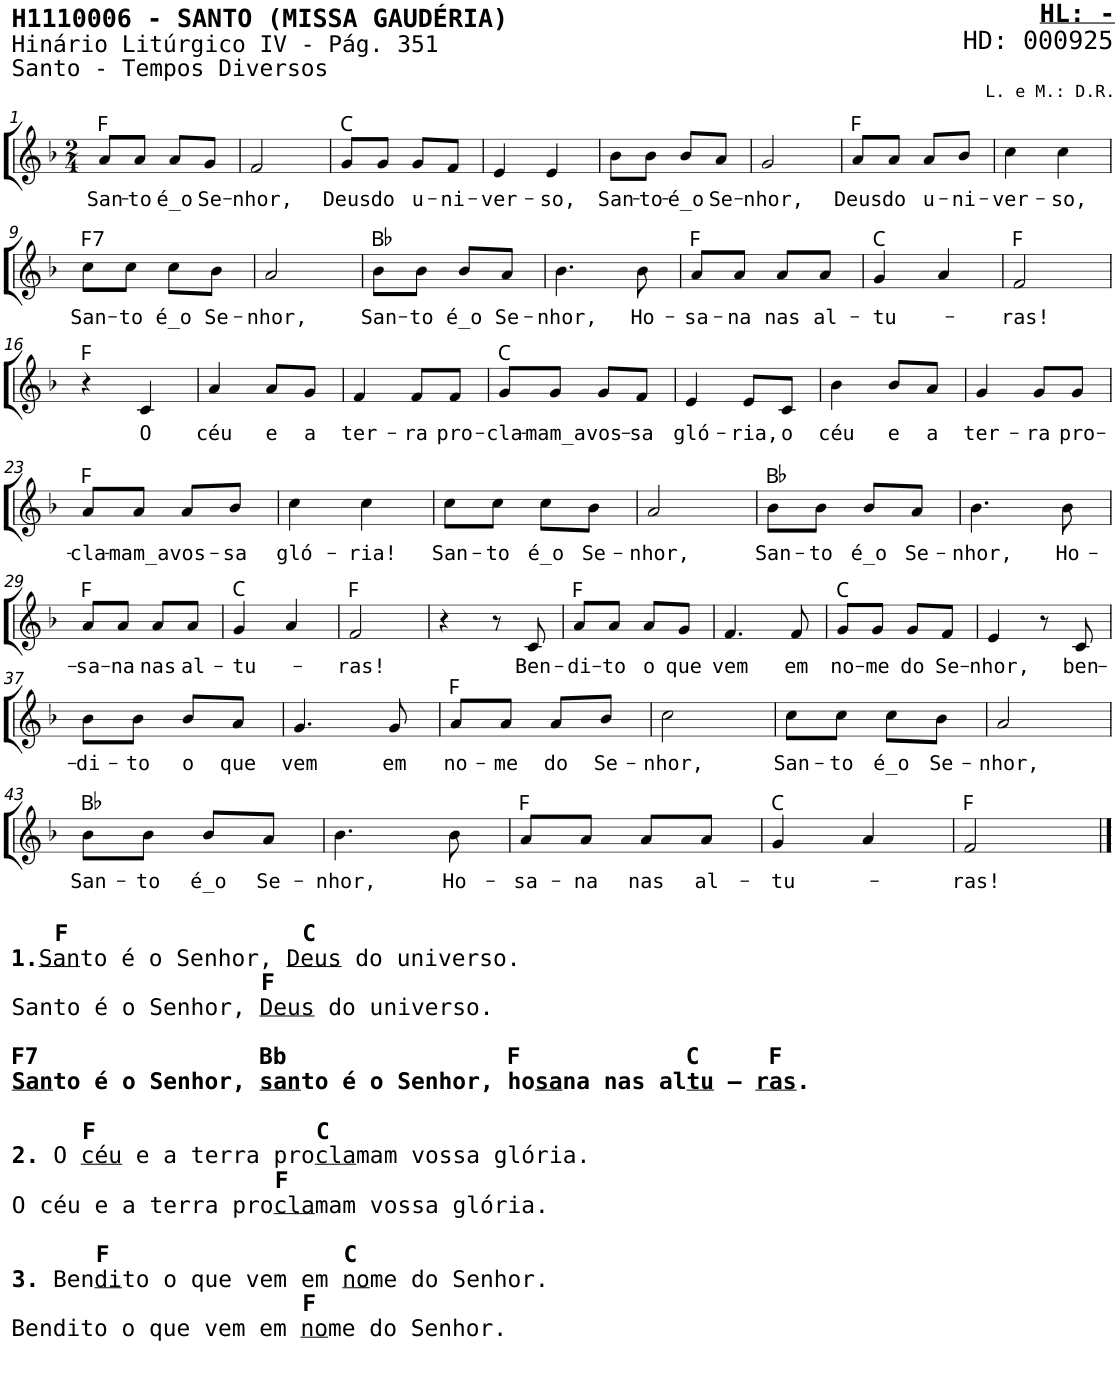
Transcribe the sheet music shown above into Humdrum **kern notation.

**kern	**text	**harte
*part1	*part1	*part1
*staff1	*staff1	*
*I"Voz	*	*
*I'V	*	*
*stria5	*	*
*clefG2	*	*
*k[b-]	*	*
*M2/4	*	*
=1	=1	=1
!	!LO:LY:b	!
8a/L	San-	F:maj
!	!LO:LY:b	!
8a/J	-to	.
!	!LO:LY:b	!
8a/L	é_o	.
!	!LO:LY:b	!
8g/J	Se-	.
=2	=2	=2
!	!LO:LY:b	!
2f/	-nhor,	.
=3	=3	=3
!	!LO:LY:b	!
8g/L	Deus	C:maj
!	!LO:LY:b	!
8g/J	do	.
!	!LO:LY:b	!
8g/L	u-	.
!	!LO:LY:b	!
8f/J	-ni-	.
=4	=4	=4
!	!LO:LY:b	!
4e/	-ver-	.
!	!LO:LY:b	!
4e/	-so,	.
=5	=5	=5
!	!LO:LY:b	!
8b-\L	San-	.
!	!LO:LY:b	!
8b-\J	-to-	.
!	!LO:LY:b	!
8b-/L	é_o	.
!	!LO:LY:b	!
8a/J	Se-	.
=6	=6	=6
!	!LO:LY:b	!
2g/	-nhor,	.
=7	=7	=7
!	!LO:LY:b	!
8a/L	Deus	F:maj
!	!LO:LY:b	!
8a/J	do	.
!	!LO:LY:b	!
8a/L	u-	.
!	!LO:LY:b	!
8b-/J	-ni-	.
=8	=8	=8
!	!LO:LY:b	!
4cc\	-ver-	.
!	!LO:LY:b	!
4cc\	-so,	.
!!LO:LB:g=z
=9	=9	=9
!	!LO:LY:b	!LO:H:kt=7
8cc\L	San-	F:7
!	!LO:LY:b	!
8cc\J	-to	.
!	!LO:LY:b	!
8cc\L	é_o	.
!	!LO:LY:b	!
8b-\J	Se-	.
=10	=10	=10
!	!LO:LY:b	!
2a/	-nhor,	.
=11	=11	=11
!	!LO:LY:b	!
8b-\L	San-	Bb:maj
!	!LO:LY:b	!
8b-\J	-to	.
!	!LO:LY:b	!
8b-/L	é_o	.
!	!LO:LY:b	!
8a/J	Se-	.
=12	=12	=12
!	!LO:LY:b	!
4.b-\	-nhor,	.
!	!LO:LY:b	!
8b-\	Ho-	.
=13	=13	=13
!	!LO:LY:b	!
8a/L	-sa-	F:maj
!	!LO:LY:b	!
8a/J	-na	.
!	!LO:LY:b	!
8a/L	nas	.
!	!LO:LY:b	!
8a/J	al-	.
=14	=14	=14
!	!LO:LY:b	!
4g/	-tu-	C:maj
4a/	.	.
=15	=15	=15
!	!LO:LY:b	!
2f/	-ras!	F:maj
!!LO:LB:g=z
=16	=16	=16
4r	.	F:maj
!	!LO:LY:b	!
4c/	O	.
=17	=17	=17
!	!LO:LY:b	!
4a/	céu	.
!	!LO:LY:b	!
8a/L	e	.
!	!LO:LY:b	!
8g/J	a	.
=18	=18	=18
!	!LO:LY:b	!
4f/	ter-	.
!	!LO:LY:b	!
8f/L	-ra	.
!	!LO:LY:b	!
8f/J	pro-	.
=19	=19	=19
!	!LO:LY:b	!
8g/L	-cla-	C:maj
!	!LO:LY:b	!
8g/J	-mam_a	.
!	!LO:LY:b	!
8g/L	vos-	.
!	!LO:LY:b	!
8f/J	-sa	.
=20	=20	=20
!	!LO:LY:b	!
4e/	gló-	.
!	!LO:LY:b	!
8e/L	-ria,	.
!	!LO:LY:b	!
8c/J	o	.
=21	=21	=21
!	!LO:LY:b	!
4b-\	céu	.
!	!LO:LY:b	!
8b-/L	e	.
!	!LO:LY:b	!
8a/J	a	.
=22	=22	=22
!	!LO:LY:b	!
4g/	ter-	.
!	!LO:LY:b	!
8g/L	-ra	.
!	!LO:LY:b	!
8g/J	pro-	.
!!LO:LB:g=z
=23	=23	=23
!	!LO:LY:b	!
8a/L	-cla-	F:maj
!	!LO:LY:b	!
8a/J	-mam_a	.
!	!LO:LY:b	!
8a/L	vos-	.
!	!LO:LY:b	!
8b-/J	-sa	.
=24	=24	=24
!	!LO:LY:b	!
4cc\	gló-	.
!	!LO:LY:b	!
4cc\	-ria!	.
=25	=25	=25
!	!LO:LY:b	!
8cc\L	San-	.
!	!LO:LY:b	!
8cc\J	-to	.
!	!LO:LY:b	!
8cc\L	é_o	.
!	!LO:LY:b	!
8b-\J	Se-	.
=26	=26	=26
!	!LO:LY:b	!
2a/	-nhor,	.
=27	=27	=27
!	!LO:LY:b	!
8b-\L	San-	Bb:maj
!	!LO:LY:b	!
8b-\J	-to	.
!	!LO:LY:b	!
8b-/L	é_o	.
!	!LO:LY:b	!
8a/J	Se-	.
=28	=28	=28
!	!LO:LY:b	!
4.b-\	-nhor,	.
!	!LO:LY:b	!
8b-\	Ho-	.
!!LO:LB:g=z
=29	=29	=29
!	!LO:LY:b	!
8a/L	-sa-	F:maj
!	!LO:LY:b	!
8a/J	-na	.
!	!LO:LY:b	!
8a/L	nas	.
!	!LO:LY:b	!
8a/J	al-	.
=30	=30	=30
!	!LO:LY:b	!
4g/	-tu-	C:maj
4a/	.	.
=31	=31	=31
!	!LO:LY:b	!
2f/	-ras!	F:maj
=32	=32	=32
4r	.	.
8r	.	.
!	!LO:LY:b	!
8c/	Ben-	.
=33	=33	=33
!	!LO:LY:b	!
8a/L	-di-	F:maj
!	!LO:LY:b	!
8a/J	-to	.
!	!LO:LY:b	!
8a/L	o	.
!	!LO:LY:b	!
8g/J	que	.
=34	=34	=34
!	!LO:LY:b	!
4.f/	vem	.
!	!LO:LY:b	!
8f/	em	.
=35	=35	=35
!	!LO:LY:b	!
8g/L	no-	C:maj
!	!LO:LY:b	!
8g/J	-me	.
!	!LO:LY:b	!
8g/L	do	.
!	!LO:LY:b	!
8f/J	Se-	.
=36	=36	=36
!	!LO:LY:b	!
4e/	-nhor,	.
8r	.	.
!	!LO:LY:b	!
8c/	ben-	.
!!LO:LB:g=z
=37	=37	=37
!	!LO:LY:b	!
8b-\L	-di-	.
!	!LO:LY:b	!
8b-\J	-to	.
!	!LO:LY:b	!
8b-/L	o	.
!	!LO:LY:b	!
8a/J	que	.
=38	=38	=38
!	!LO:LY:b	!
4.g/	vem	.
!	!LO:LY:b	!
8g/	em	.
=39	=39	=39
!	!LO:LY:b	!
8a/L	no-	F:maj
!	!LO:LY:b	!
8a/J	-me	.
!	!LO:LY:b	!
8a/L	do	.
!	!LO:LY:b	!
8b-/J	Se-	.
=40	=40	=40
!	!LO:LY:b	!
2cc\	-nhor,	.
=41	=41	=41
!	!LO:LY:b	!
8cc\L	San-	.
!	!LO:LY:b	!
8cc\J	-to	.
!	!LO:LY:b	!
8cc\L	é_o	.
!	!LO:LY:b	!
8b-\J	Se-	.
=42	=42	=42
!	!LO:LY:b	!
2a/	-nhor,	.
!!LO:LB:g=z
=43	=43	=43
!LO:TX:b:B:t=F                 C	!	!
!LO:TX:b:t=1.	!	!
!LO:TX:b:t=San	!	!
!LO:TX:b:t=to é o Senhor,	!	!
!LO:TX:b:t=Deus	!	!
!LO:TX:b:t=do universo.	!	!
!LO:TX:b:B:t=F	!	!
!LO:TX:b:t=Santo é o Senhor,	!	!
!LO:TX:b:t=Deus	!	!
!LO:TX:b:t=do universo.	!	!
!LO:TX:b:B:t=F7                Bb                F            C     F	!	!
!LO:TX:b:t=San	!	!
!LO:TX:b:t=to é o Senhor,	!	!
!LO:TX:b:t=san	!	!
!LO:TX:b:t=to é o Senhor, ho	!	!
!LO:TX:b:t=sa	!	!
!LO:TX:b:t=na nas al	!	!
!LO:TX:b:t=tu	!	!
!LO:TX:b:t=–	!	!
!LO:TX:b:t=ras	!	!
!LO:TX:b:t=.	!	!
!LO:TX:b:t=F                C	!	!
!LO:TX:b:t=2.	!	!
!LO:TX:b:t=O	!	!
!LO:TX:b:t=céu	!	!
!LO:TX:b:t=e a terra pro	!	!
!LO:TX:b:t=cla	!	!
!LO:TX:b:t=mam vossa glória.	!	!
!LO:TX:b:B:t=F	!	!
!LO:TX:b:t=O céu e a terra pro	!	!
!LO:TX:b:t=cla	!	!
!LO:TX:b:t=mam vossa glória.	!	!
!LO:TX:b:B:t=F                 C	!	!
!LO:TX:b:t=3.	!	!
!LO:TX:b:t=Ben	!	!
!LO:TX:b:t=di	!	!
!LO:TX:b:t=to o que vem em	!	!
!LO:TX:b:t=no	!	!
!LO:TX:b:t=me do Senhor.	!	!
!LO:TX:b:B:t=F	!	!
!LO:TX:b:t=Bendito o que vem em	!	!
!LO:TX:b:t=no	!	!
!LO:TX:b:t=me do Senhor.	!	!
!	!LO:LY:b	!
8b-\L	San-	Bb:maj
!	!LO:LY:b	!
8b-\J	-to	.
!	!LO:LY:b	!
8b-/L	é_o	.
!	!LO:LY:b	!
8a/J	Se-	.
=44	=44	=44
!	!LO:LY:b	!
4.b-\	-nhor,	.
!	!LO:LY:b	!
8b-\	Ho-	.
=45	=45	=45
!	!LO:LY:b	!
8a/L	-sa-	F:maj
!	!LO:LY:b	!
8a/J	-na	.
!	!LO:LY:b	!
8a/L	nas	.
!	!LO:LY:b	!
8a/J	al-	.
=46	=46	=46
!	!LO:LY:b	!
4g/	-tu-	C:maj
4a/	.	.
=47	=47	=47
!	!LO:LY:b	!
2f/	-ras!	F:maj
==	==	==
*-	*-	*-
